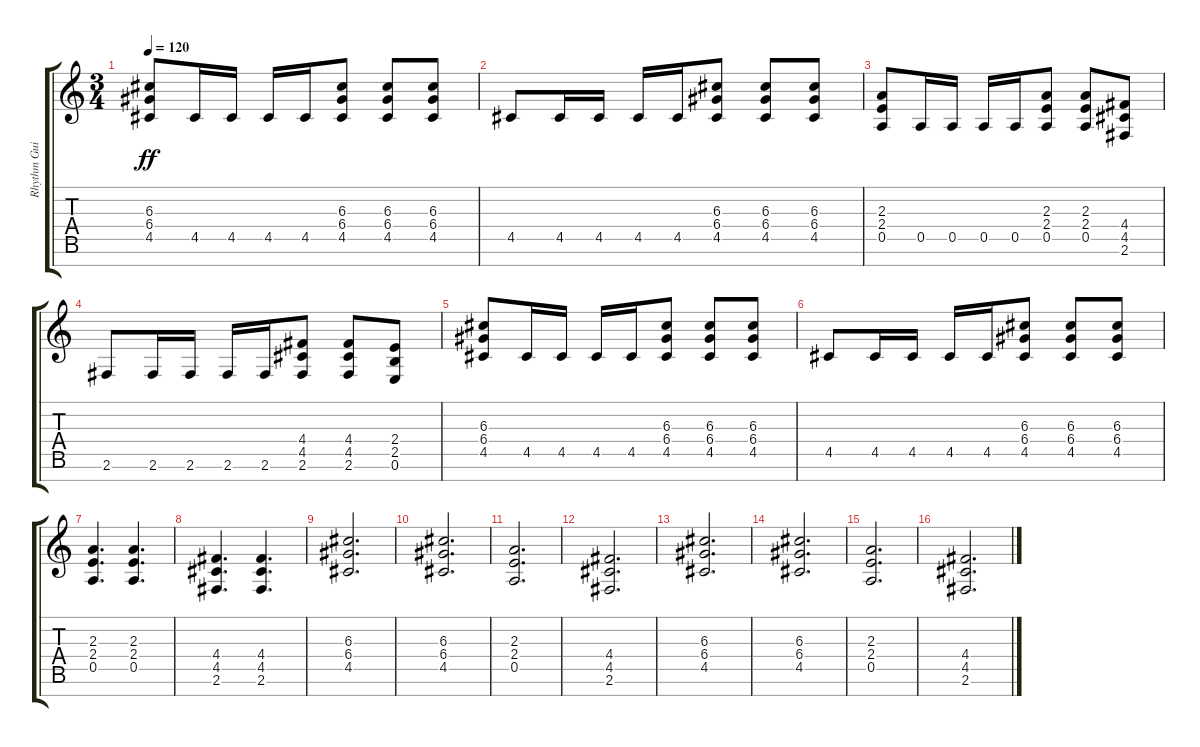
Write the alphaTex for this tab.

\track ("Rhythm Guitar I" "Rhythm Gui") {instrument overdrivenguitar}
\staff {score tabs}
\tuning (E4 B3 G3 D3 A2 E2 B1) {hide}
\ts (3 4)
\tempo 120
\clef g2
\ks c
(6.3 6.4 4.5).8{dy ff} 4.5.16 4.5.16 4.5.16 4.5.16 (6.3 6.4 4.5).8 (6.3 6.4 4.5).8 (6.3 6.4 4.5).8 |
4.5.8 4.5.16 4.5.16 4.5.16 4.5.16 (6.3 6.4 4.5).8 (6.3 6.4 4.5).8 (6.3 6.4 4.5).8 |
(2.3 2.4 0.5).8 0.5.16 0.5.16 0.5.16 0.5.16 (2.3 2.4 0.5).8 (2.3 2.4 0.5).8 (4.4 4.5 2.6).8 |
2.6.8 2.6.16 2.6.16 2.6.16 2.6.16 (4.4 4.5 2.6).8 (4.4 4.5 2.6).8 (2.4 2.5 0.6).8 |
(6.3 6.4 4.5).8 4.5.16 4.5.16 4.5.16 4.5.16 (6.3 6.4 4.5).8 (6.3 6.4 4.5).8 (6.3 6.4 4.5).8 |
4.5.8 4.5.16 4.5.16 4.5.16 4.5.16 (6.3 6.4 4.5).8 (6.3 6.4 4.5).8 (6.3 6.4 4.5).8 |
(2.3 2.4 0.5).4{d} (2.3 2.4 0.5).4{d} |
(4.4 4.5 2.6).4{d} (4.4 4.5 2.6).4{d} |
(6.3 6.4 4.5).2{d} |
(6.3 6.4 4.5).2{d} |
(2.3 2.4 0.5).2{d} |
(4.4 4.5 2.6).2{d} |
(6.3 6.4 4.5).2{d} |
(6.3 6.4 4.5).2{d} |
(2.3 2.4 0.5).2{d} |
(4.4 4.5 2.6).2{d}
